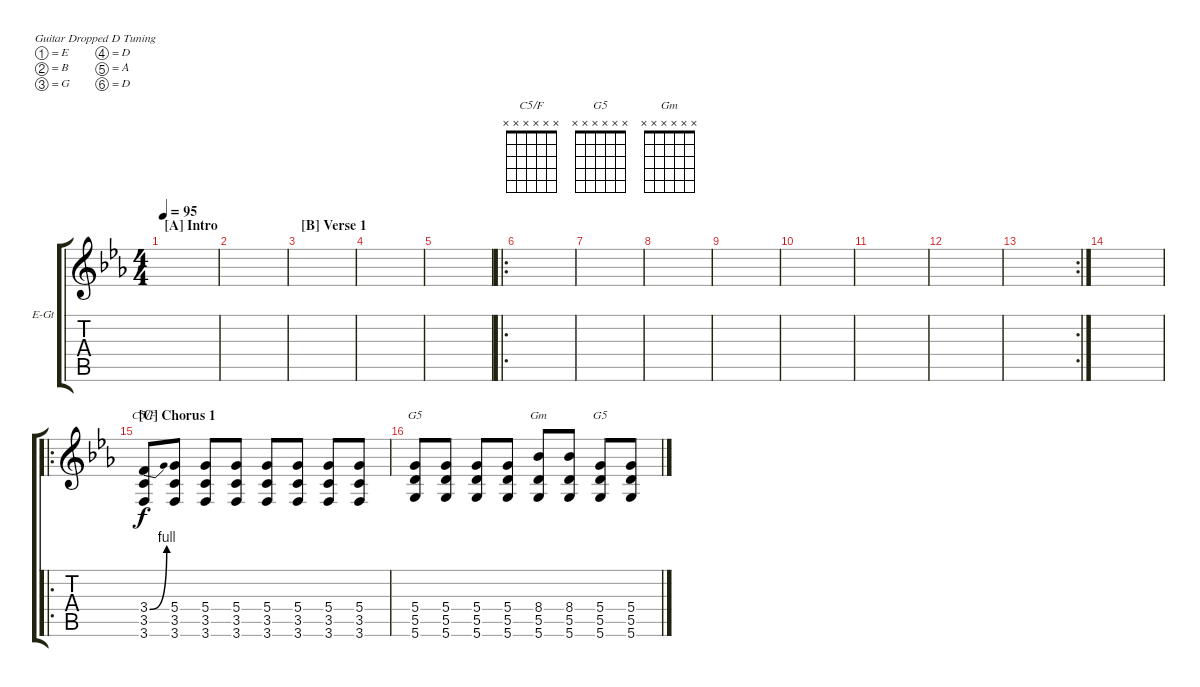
\bracketExtendMode groupsimilarinstruments
\firstSystemTrackNameOrientation horizontal
\otherSystemsTrackNameOrientation horizontal
\track ("Gtr 2" "E-Gt") {instrument acousticgrandpiano}
\staff {score tabs}
\tuning (E4 B3 G3 D3 A2 D2)
\displaytranspose 12
\chord ("C5/F" x x x x x x)
\chord ("G5" x x x x x x)
\chord ("Gm" x x x x x x)
\ts (4 4)
\section ("A" "Intro")
\tempo 95
\clef g2
\ks eb
|
\section ("" "")
|
\section ("B" "Verse 1")
|
|
|
\ro
\section ("" "")
|
|
|
|
|
|
|
\rc 2
|
\section ("" "")
|
\ro
\section ("C" "Chorus 1")
(3.4{be (bend 0 0 60 4)} 3.5 3.6).8{ch "C5/F"} (5.4 3.5 3.6).8 (5.4 3.5 3.6).8 (5.4 3.5 3.6).8 (5.4 3.5 3.6).8 (5.4 3.5 3.6).8 (5.4 3.5 3.6).8 (5.4 3.5 3.6).8 |
(5.4 5.5 5.6).8{ch "G5"} (5.4 5.5 5.6).8 (5.4 5.5 5.6).8 (5.4 5.5 5.6).8 (8.4 5.5 5.6).8{ch "Gm"} (8.4 5.5 5.6).8 (5.4 5.5 5.6).8{ch "G5"} (5.4 5.5 5.6).8
